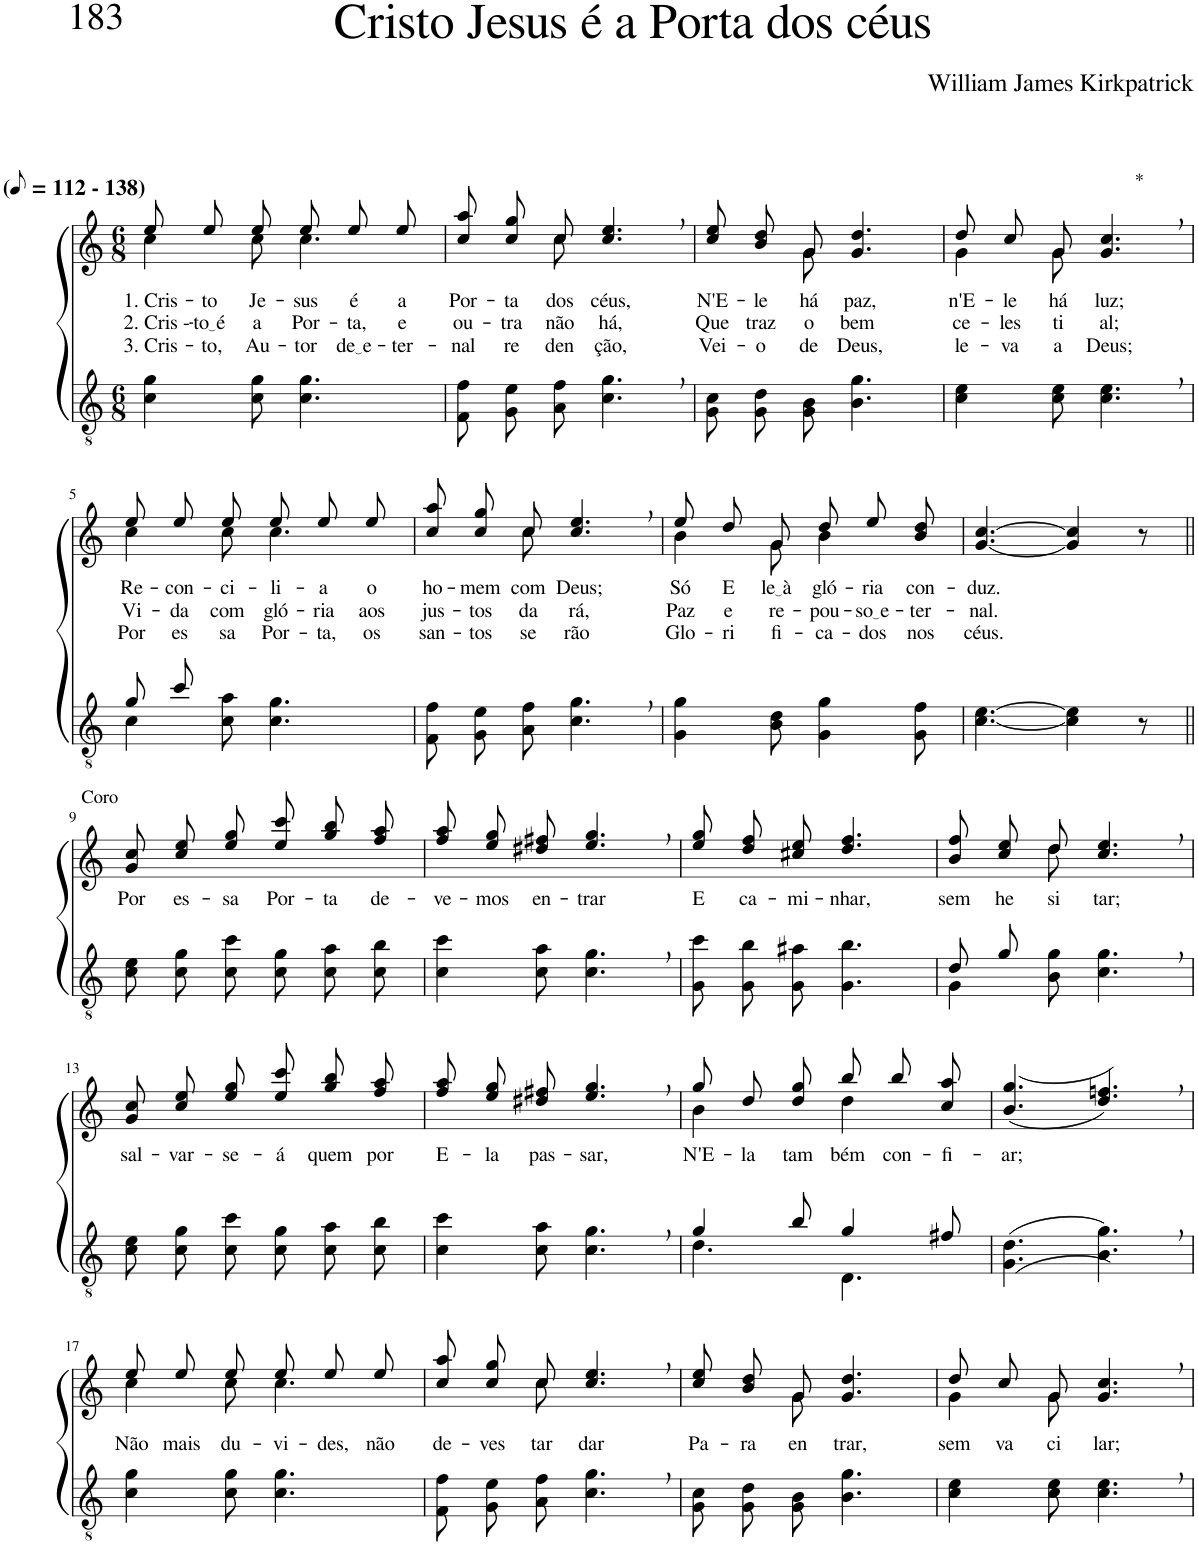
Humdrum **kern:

**kern	**kern	**text	**text	**text
*part2	*part1	*part1	*part1	*part1
*staff2	*staff1	*staff1	*staff1	*staff1
*I"Parte III e IV	*I"Parte I e II	*	*	*
*clefGv2	*clefG2	*	*	*
*Trd5c9	*Trd5c9	*	*	*
*k[]	*k[]	*	*	*
*M6/8	*M6/8	*	*	*
*MM56	*MM56	*	*	*
=1	=1	=1	=1	=1
*	*^	*	*	*
!	!LO:TX:a:B:t=(	!	!	!	!
!	!LO:TX:a:B:t=- 138)	!	!	!	!
!	!	!	!LO:LY:b	!LO:LY:b	!LO:LY:b
4c\ 4g\	8ee/L	4cc\	1. Cris-	2. Cris --	3. Cris-
!	!	!	!LO:LY:b	!LO:LY:b	!LO:LY:b
.	8ee/	.	-to	to é	-to,
!	!	!	!LO:LY:b	!LO:LY:b	!LO:LY:b
8c\ 8g\	8ee/J	8cc\	Je-	-a	Au-
!	!	!	!LO:LY:b	!LO:LY:b	!LO:LY:b
4.c\ 4.g\	8ee/L	4.cc\	-sus	Por-	-tor
!	!	!	!LO:LY:b	!LO:LY:b	!LO:LY:b
.	8ee/	.	é	-ta,	de e
!	!	!	!LO:LY:b	!LO:LY:b	!LO:LY:b
.	8ee/J	.	a	e	-ter-
=2	=2	=2	=2	=2	=2
!	!	!	!LO:LY:b	!LO:LY:b	!LO:LY:b
8F\ 8f\L	8cc\ 8aa\L	4ryy	Por-	ou-	-nal
!	!	!	!LO:LY:b	!LO:LY:b	!LO:LY:b
8G\ 8e\	8cc\ 8gg\	.	-ta	-tra	re-
!	!	!	!LO:LY:b	!LO:LY:b	!LO:LY:b
8A\ 8f\J	8cc\J	8cc\	dos	não	-den-
!	!	!	!LO:LY:b	!LO:LY:b	!LO:LY:b
4.c\, 4.g\,	4.cc/, 4.ee/,	4.ryy	céus,	há,	-ção,
=3	=3	=3	=3	=3	=3
!	!	!	!LO:LY:b	!LO:LY:b	!LO:LY:b
8G/ 8c/L	8cc/ 8ee/L	4ryy	N'E-	Que	Vei-
!	!	!	!LO:LY:b	!LO:LY:b	!LO:LY:b
8G/ 8d/	8b/ 8dd/	.	-le	traz	-o
!	!	!	!LO:LY:b	!LO:LY:b	!LO:LY:b
8G/ 8B/J	8g/J	8g\	há	o	de
!	!	!	!LO:LY:b	!LO:LY:b	!LO:LY:b
4.B\ 4.g\	4.g/ 4.dd/	4.ryy	paz,	bem	Deus,
=4	=4	=4	=4	=4	=4
!	!	!	!LO:LY:b	!LO:LY:b	!LO:LY:b
4c\ 4e\	8dd/L	4g\	n'E-	ce-	le-
!	!	!	!LO:LY:b	!LO:LY:b	!LO:LY:b
.	8cc/	.	-le	-les-	-va
!	!	!	!LO:LY:b	!LO:LY:b	!LO:LY:b
8c\ 8e\	8g/J	8g\	há	-ti-	a
!	!LO:TX:a:t=*	!	!	!	!
!	!	!	!LO:LY:b	!LO:LY:b	!LO:LY:b
4.c\, 4.e\,	4.g/, 4.cc/,	4.ryy	luz;	-al;	Deus;
!!LO:LB:g=z	!!
=5	=5	=5	=5	=5	=5
*^	*	*	*	*	*
!	!	!	!	!LO:LY:b	!LO:LY:b	!LO:LY:b
8g/L	4c\	8ee/L	4cc\	Re-	Vi-	Por
!	!	!	!	!LO:LY:b	!LO:LY:b	!LO:LY:b
8cc/J	.	8ee/	.	-con-	-da	es-
!	!	!	!	!LO:LY:b	!	!
!	!	!	!	!	!LO:LY:b	!LO:LY:b
8ryy	8c\ 8a\	8ee/J	8cc\	.	com	-sa
!	!	!	!	!LO:LY:b	!	!
!	!	!	!	!	!LO:LY:b	!LO:LY:b
4.ryy	4.c\ 4.g\	8ee/L	4.cc\	.	gló-	Por-
!	!	!	!	!LO:LY:b	!LO:LY:b	!LO:LY:b
.	.	8ee/	.	-a	-ria	-ta,
!	!	!	!	!LO:LY:b	!LO:LY:b	!LO:LY:b
.	.	8ee/J	.	o	aos	os
*v	*v	*	*	*	*	*
=6	=6	=6	=6	=6	=6
!	!	!	!LO:LY:b	!LO:LY:b	!LO:LY:b
8F\ 8f\L	8cc\ 8aa\L	4ryy	ho-	jus-	san-
!	!	!	!LO:LY:b	!LO:LY:b	!LO:LY:b
8G\ 8e\	8cc\ 8gg\	.	-mem	-tos	-tos
!	!	!	!LO:LY:b	!LO:LY:b	!LO:LY:b
8A\ 8f\J	8cc\J	8cc\	com	da-	se-
!	!	!	!LO:LY:b	!LO:LY:b	!LO:LY:b
4.c\, 4.g\,	4.cc/, 4.ee/,	4.ryy	Deus;	-rá,	-rão
=7	=7	=7	=7	=7	=7
!	!	!	!LO:LY:b	!LO:LY:b	!LO:LY:b
4G\ 4g\	8ee/L	4b\	Só	Paz	Glo-
!	!	!	!LO:LY:b	!LO:LY:b	!LO:LY:b
.	8dd/	.	E-	e	-ri-
!	!	!	!LO:LY:b	!LO:LY:b	!LO:LY:b
8B\ 8d\	8g/J	8g\	le à	re-	-fi-
!	!	!	!LO:LY:b	!LO:LY:b	!LO:LY:b
4G\ 4g\	8dd\L	4b\	gló-	-pou-	-ca-
!	!	!	!LO:LY:b	!LO:LY:b	!LO:LY:b
.	8ee\	.	-ria	so e	-dos
!	!	!	!LO:LY:b	!LO:LY:b	!LO:LY:b
8G\ 8f\	8b\ 8dd\J	8ryy	con-	-ter-	nos
=8	=8	=8	=8	=8	=8
!	!	!	!LO:LY:b	!LO:LY:b	!LO:LY:b
*	*v	*v	*	*	*
[4.c\ [4.e\	[4.g/ [4.cc/	-duz.	-nal.	céus.
4c\] 4e\]	4g/] 4cc/]	.	.	.
8r	8r	.	.	.
!!LO:LB:g=z
=9||	=9||	=9||	=9||	=9||
!	!LO:TX:a:t=Coro	!	!	!
!	!	!LO:LY:b	!	!
8c\ 8e\L	8g\ 8cc\L	Por	.	.
!	!	!LO:LY:b	!	!
8c\ 8g\	8cc\ 8ee\	es-	.	.
!	!	!LO:LY:b	!	!
8c\ 8cc\J	8ee\ 8gg\J	-sa	.	.
!	!	!LO:LY:b	!	!
8c\ 8g\L	8ee\ 8ccc\L	Por-	.	.
!	!	!LO:LY:b	!	!
8c\ 8a\	8gg\ 8bb\	-ta	.	.
!	!	!LO:LY:b	!	!
8c\ 8b\J	8ff\ 8aa\J	de-	.	.
=10	=10	=10	=10	=10
!	!	!LO:LY:b	!	!
4c\ 4cc\	8ff\ 8aa\L	-ve-	.	.
!	!	!LO:LY:b	!	!
.	8ee\ 8gg\	-mos	.	.
!	!	!LO:LY:b	!	!
8c\ 8a\	8dd#X\ 8ff#X\J	en-	.	.
!	!	!LO:LY:b	!	!
4.c\, 4.g\,	4.ee/, 4.gg/,	-trar	.	.
=11	=11	=11	=11	=11
!	!	!LO:LY:b	!	!
8G\ 8cc\L	8ee\ 8gg\L	E	.	.
!	!	!LO:LY:b	!	!
8G\ 8b\	8dd\ 8ff\	ca-	.	.
!	!	!LO:LY:b	!	!
8G\ 8a#X\J	8cc#X\ 8ee\J	-mi-	.	.
!	!	!LO:LY:b	!	!
4.G\ 4.b\	4.dd/ 4.ff/	-nhar,	.	.
=12	=12	=12	=12	=12
*^	*^	*	*	*
!	!	!	!	!LO:LY:b	!	!
8d/L	4G\	4ryy	8b\ 8ff\L	sem	.	.
!	!	!	!	!LO:LY:b	!	!
8g/J	.	.	8cc\ 8ee\	he-	.	.
!	!	!	!	!LO:LY:b	!	!
8ryy	8B\ 8g\	8dd\	8dd\J	-si-	.	.
!	!	!	!	!LO:LY:b	!	!
4.ryy	4.c\ 4.g\	4.ryy	4.cc/ 4.ee/	-tar;	.	.
!!LO:LB:g=z
=13	=13	=13	=13	=13	=13	=13
!	!	!	!	!LO:LY:b	!	!
*v	*v	*	*	*	*	*
*	*v	*v	*	*	*
8c\ 8e\L	8g\ 8cc\L	-sal-	.	.
!	!	!LO:LY:b	!	!
8c\ 8g\	8cc\ 8ee\	-var-	.	.
!	!	!LO:LY:b	!	!
8c\ 8cc\J	8ee\ 8gg\J	-se-	.	.
!	!	!LO:LY:b	!	!
8c\ 8g\L	8ee\ 8ccc\L	-á	.	.
!	!	!LO:LY:b	!	!
8c\ 8a\	8gg\ 8bb\	quem	.	.
!	!	!LO:LY:b	!	!
8c\ 8b\J	8ff\ 8aa\J	por	.	.
=14	=14	=14	=14	=14
!	!	!LO:LY:b	!	!
4c\ 4cc\	8ff\ 8aa\L	E-	.	.
!	!	!LO:LY:b	!	!
.	8ee\ 8gg\	-la	.	.
!	!	!LO:LY:b	!	!
8c\ 8a\	8dd#X\ 8ff#X\J	pas-	.	.
!	!	!LO:LY:b	!	!
4.c\, 4.g\,	4.ee/, 4.gg/,	-sar,	.	.
=15	=15	=15	=15	=15
*^	*^	*	*	*
!	!	!	!	!LO:LY:b	!	!
4g/	4.d\	8gg\L	4b\	N'E-	.	.
!	!	!	!	!LO:LY:b	!	!
.	.	8dd\	.	-la	.	.
!	!	!	!	!LO:LY:b	!	!
8b/	.	8dd\ 8gg\J	8ryy	tam-	.	.
!	!	!	!	!LO:LY:b	!	!
4g/	4.D\	8bb\L	4dd\	-bém	.	.
!	!	!	!	!LO:LY:b	!	!
.	.	8bb\	.	con-	.	.
!	!	!	!	!LO:LY:b	!	!
8f#X/	.	8cc\ 8aa\J	8ryy	-fi-	.	.
*v	*v	*	*	*	*	*
=16	=16	=16	=16	=16	=16
!	!	!	!LO:LY:b	!	!
*	*v	*v	*	*	*
((4.G\ 4.d\	((4.b/ 4.gg/	-ar;	.	.
4.B\, 4.g\,))	4.dd/, 4.ffn/,))	.	.	.
!!LO:LB:g=z
=17	=17	=17	=17	=17
*	*^	*	*	*
!	!	!	!LO:LY:b	!	!
4c\ 4g\	8ee/L	4cc\	-Não	.	.
!	!	!	!LO:LY:b	!	!
.	8ee/	.	mais	.	.
!	!	!	!LO:LY:b	!	!
8c\ 8g\	8ee/J	8cc\	du-	.	.
!	!	!	!LO:LY:b	!	!
4.c\ 4.g\	8ee/L	4.cc\	-vi-	.	.
!	!	!	!LO:LY:b	!	!
.	8ee/	.	-des,	.	.
!	!	!	!LO:LY:b	!	!
.	8ee/J	.	não	.	.
=18	=18	=18	=18	=18	=18
!	!	!	!LO:LY:b	!	!
8F\ 8f\L	8cc\ 8aa\L	4ryy	de-	.	.
!	!	!	!LO:LY:b	!	!
8G\ 8e\	8cc\ 8gg\	.	-ves	.	.
!	!	!	!LO:LY:b	!	!
8A\ 8f\J	8cc\J	8cc\	tar-	.	.
!	!	!	!LO:LY:b	!	!
4.c\, 4.g\,	4.cc/, 4.ee/,	4.ryy	-dar	.	.
=19	=19	=19	=19	=19	=19
!	!	!	!LO:LY:b	!	!
8G/ 8c/L	8cc/ 8ee/L	4ryy	Pa-	.	.
!	!	!	!LO:LY:b	!	!
8G/ 8d/	8b/ 8dd/	.	-ra	.	.
!	!	!	!LO:LY:b	!	!
8G/ 8B/J	8g/J	8g\	en-	.	.
!	!	!	!LO:LY:b	!	!
4.B\ 4.g\	4.g/ 4.dd/	4.ryy	-trar,	.	.
=20	=20	=20	=20	=20	=20
!	!	!	!LO:LY:b	!	!
4c\ 4e\	8dd/L	4g\	sem	.	.
!	!	!	!LO:LY:b	!	!
.	8cc/	.	va-	.	.
!	!	!	!LO:LY:b	!	!
8c\ 8e\	8g/J	8g\	-ci-	.	.
!	!	!	!LO:LY:b	!	!
4.c\, 4.e\,	4.g/, 4.cc/,	4.ryy	-lar;	.	.
*	*v	*v	*	*	*
=	=	=	=	=
*-	*-	*-	*-	*-
